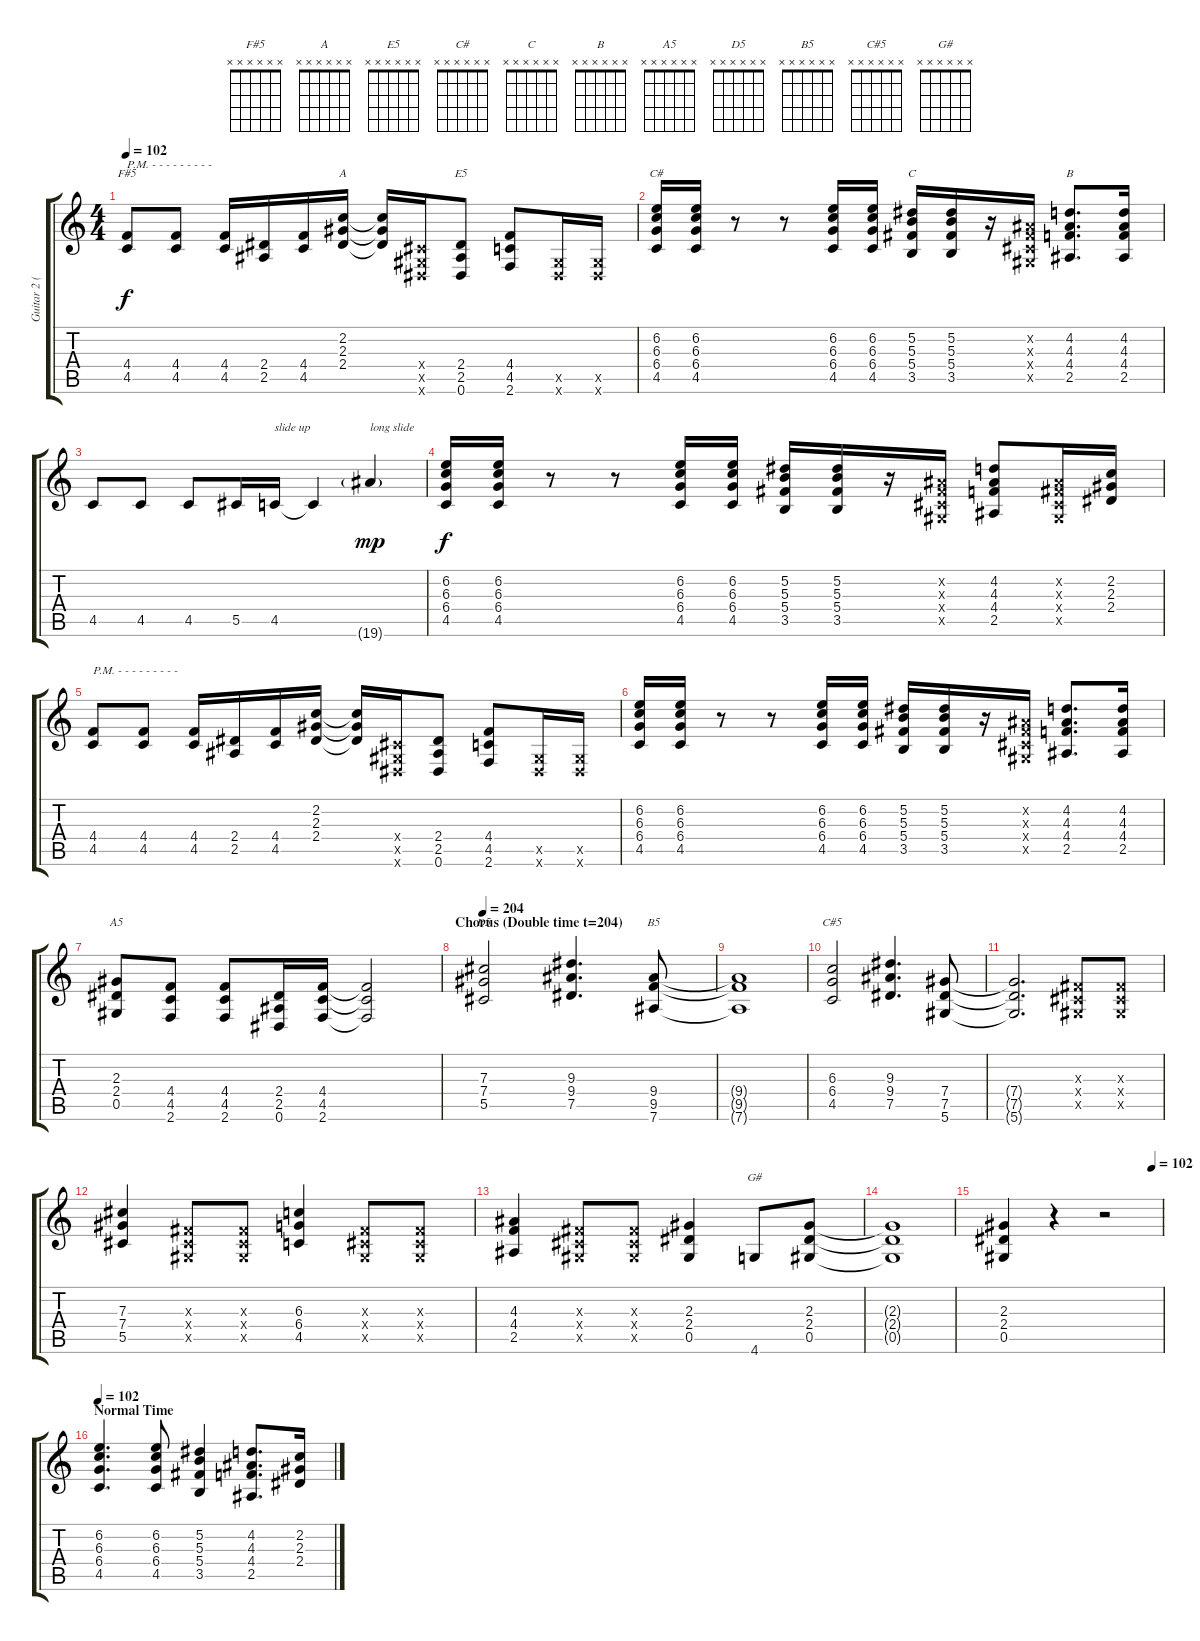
\track ("Guitar 2 (Izzy)" "Guitar 2 (") {instrument overdrivenguitar}
\staff {score tabs}
\tuning (Eb4 Bb3 Gb3 Db3 Ab2 Eb2) {hide}
\chord ("F#5" x x x x x x)
\chord ("A" x x x x x x)
\chord ("E5" x x x x x x)
\chord ("C#" x x x x x x)
\chord ("C" x x x x x x)
\chord ("B" x x x x x x)
\chord ("A5" x x x x x x)
\chord ("D5" x x x x x x)
\chord ("B5" x x x x x x)
\chord ("C#5" x x x x x x)
\chord ("G#" x x x x x x)
\ts (4 4)
\tempo 102
\clef g2
\ks c
(4.4 4.5).8{ch "F#5" txt "P.M. - - - - - - - - -" dy f} (4.4 4.5).8 (4.4 4.5).16 (2.4 2.5).16 (4.4 4.5).16 (2.2 2.3 2.4).16{ch "A"} (2.2{t} 2.3{t} 2.4{t}).16 (0.4{x} 0.5{x} 0.6{x}).16 (2.4 2.5 0.6).8{ch "E5"} (4.4 4.5 2.6).8 (0.5{x} 0.6{x}).16 (0.5{x} 0.6{x}).16 |
(6.2 6.3 6.4 4.5).16{ch "C#"} (6.2 6.3 6.4 4.5).16 r.8 r.8 (6.2 6.3 6.4 4.5).16 (6.2 6.3 6.4 4.5).16 (5.2 5.3 5.4 3.5).16{ch "C"} (5.2 5.3 5.4 3.5).16 r.16 (0.2{x} 0.3{x} 0.4{x} 0.5{x}).16 (4.2 4.3 4.4 2.5).8{d ch "B"} (4.2 4.3 4.4 2.5).16 |
4.5.8 4.5.8 4.5.8 5.5.16 4.5.16{txt "slide up"} 4.5{t}.4 19.6{g}.4{txt "long slide" dy mp} |
(6.2 6.3 6.4 4.5).16{dy f} (6.2 6.3 6.4 4.5).16 r.8 r.8 (6.2 6.3 6.4 4.5).16 (6.2 6.3 6.4 4.5).16 (5.2 5.3 5.4 3.5).16 (5.2 5.3 5.4 3.5).16 r.16 (0.2{x} 0.3{x} 0.4{x} 0.5{x}).16 (4.2 4.3 4.4 2.5).8 (0.2{x} 0.3{x} 0.4{x} 0.5{x}).16 (2.2 2.3 2.4).16 |
(4.4 4.5).8{txt "P.M. - - - - - - - - -"} (4.4 4.5).8 (4.4 4.5).16 (2.4 2.5).16 (4.4 4.5).16 (2.2 2.3 2.4).16 (2.2{t} 2.3{t} 2.4{t}).16 (0.4{x} 0.5{x} 0.6{x}).16 (2.4 2.5 0.6).8 (4.4 4.5 2.6).8 (0.5{x} 0.6{x}).16 (0.5{x} 0.6{x}).16 |
(6.2 6.3 6.4 4.5).16 (6.2 6.3 6.4 4.5).16 r.8 r.8 (6.2 6.3 6.4 4.5).16 (6.2 6.3 6.4 4.5).16 (5.2 5.3 5.4 3.5).16 (5.2 5.3 5.4 3.5).16 r.16 (0.2{x} 0.3{x} 0.4{x} 0.5{x}).16 (4.2 4.3 4.4 2.5).8{d} (4.2 4.3 4.4 2.5).16 |
(2.3 2.4 0.5).8{ch "A5"} (4.4 4.5 2.6).8 (4.4 4.5 2.6).8 (2.4 2.5 0.6).16 (4.4 4.5 2.6).16 (4.4{t} 4.5{t} 2.6{t}).2 |
\section ("" "Chorus (Double time t=204)")
\tempo 204
(7.3 7.4 5.5).2{ch "D5"} (9.3 9.4 7.5).4{d} (9.4 9.5 7.6).8{ch "B5"} |
(9.4{t} 9.5{t} 7.6{t}).1 |
(6.3 6.4 4.5).2{ch "C#5"} (9.3 9.4 7.5).4{d} (7.4 7.5 5.6).8 |
(7.4{t} 7.5{t} 5.6{t}).2{d} (0.3{x} 0.4{x} 0.5{x}).8 (0.3{x} 0.4{x} 0.5{x}).8 |
(7.3 7.4 5.5).4 (0.3{x} 0.4{x} 0.5{x}).8 (0.3{x} 0.4{x} 0.5{x}).8 (6.3 6.4 4.5).4 (0.3{x} 0.4{x} 0.5{x}).8 (0.3{x} 0.4{x} 0.5{x}).8 |
(4.3 4.4 2.5).4 (0.3{x} 0.4{x} 0.5{x}).8 (0.3{x} 0.4{x} 0.5{x}).8 (2.3 2.4 0.5).4 4.6.8{ch "G#"} (2.3 2.4 0.5).8 |
(2.3{t} 2.4{t} 0.5{t}).1 |
\tempo (102 0.9375)
(2.3 2.4 0.5).4 r.4 r.2 |
\section ("" "Normal Time")
\tempo 102
(6.2 6.3 6.4 4.5).4{d} (6.2 6.3 6.4 4.5).8 (5.2 5.3 5.4 3.5).4 (4.2 4.3 4.4 2.5).8{d} (2.2 2.3 2.4).16
